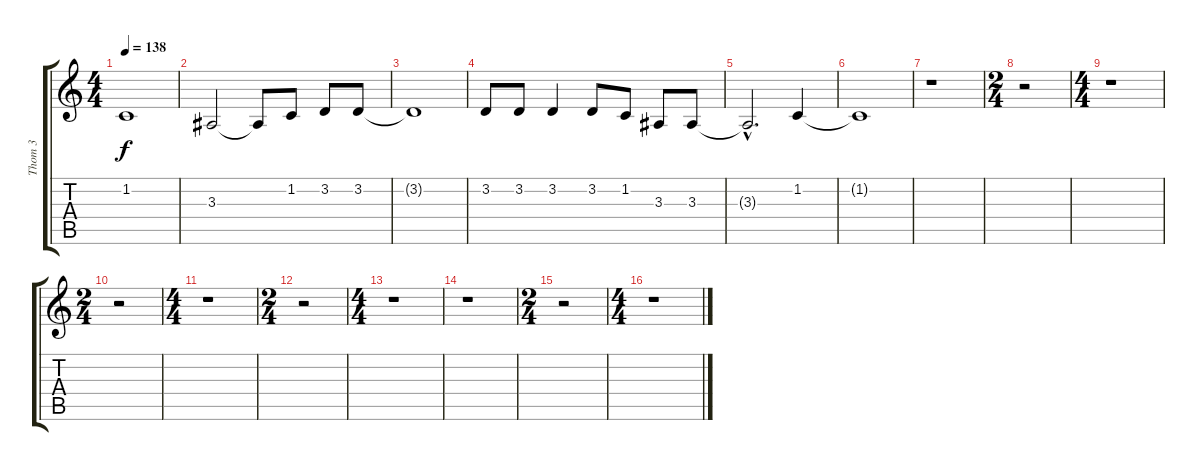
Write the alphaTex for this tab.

\track ("Thom 3" "Thom 3") {instrument synthstrings1}
\staff {score tabs}
\tuning (E4 B3 G3 D3 A2 E2) {hide}
\ts (4 4)
\tempo 138
\clef g2
\ks c
1.2{t}.1{dy f} |
3.3.2 3.3{t}.8 1.2.8 3.2.8 3.2.8 |
3.2{t}.1 |
3.2.8 3.2.8 3.2.4 3.2.8 1.2.8 3.3.8 3.3.8 |
3.3{hac t}.2{d} 1.2.4 |
1.2{t}.1 |
r.1 |
\ts (2 4)
r.2 |
\ts (4 4)
r.1 |
\ts (2 4)
r.2 |
\ts (4 4)
r.1 |
\ts (2 4)
r.2 |
\ts (4 4)
r.1 |
r.1 |
\ts (2 4)
r.2 |
\ts (4 4)
r.1
